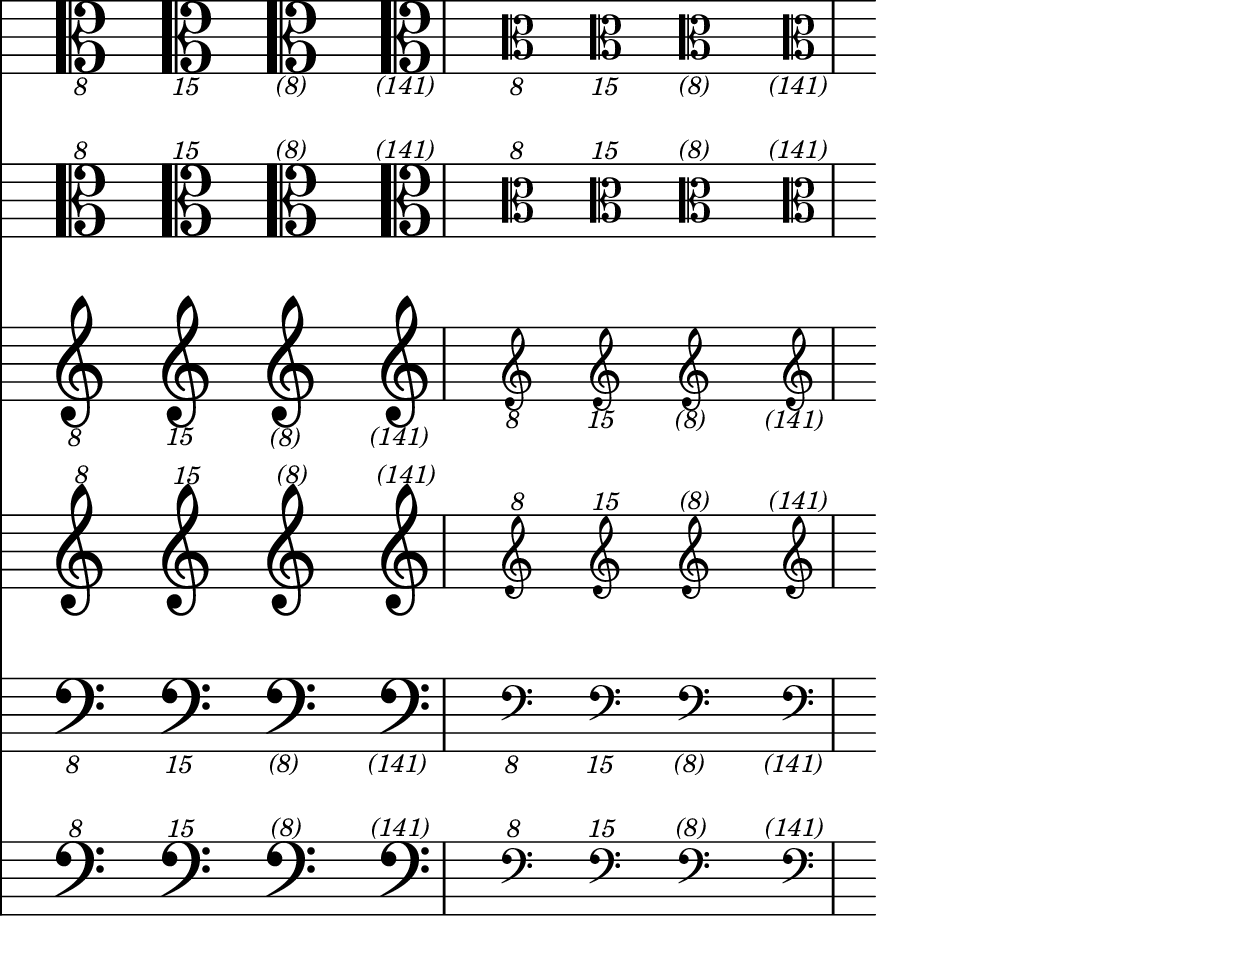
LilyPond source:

%% Generated by lilypond-book
%% Options: [exampleindent=10.16\mm,indent=0\mm,line-width=160\mm,paper-height=845.047\pt,paper-width=597.508\pt,papersize='(cons (* 597.508 pt) (* 845.047 pt))]
\include "lilypond-book-preamble.ly"


% ****************************************************************
% Start cut-&-pastable-section
% ****************************************************************

#(ly:set-option 'eps-box-padding 3.000000)



\paper {
  #(set-paper-size '(cons (* 597.508 pt) (* 845.047 pt)))
  indent = 0\mm
  line-width = 160\mm
  % offset the left padding, also add 1mm as lilypond creates cropped
  % images with a little space on the right
  line-width = #(- line-width (* mm  3.000000) (* mm 1))
}

\layout {
  
}




% ****************************************************************
% ly snippet:
% ****************************************************************
\sourcefilename "/lilypond-2.26.0/input/regression/clef-transposition-placement.ly"
\sourcefileline 0
\version "2.19.22"

\header {

  texidoc="Transposition symbols should be correctly positioned
close to the parent clef.  Horizontal alignment is fine-tuned
for standard C, G and F clefs: for example, downwards transposition
of a G clef should be centered exactly under the middle of clef hook.
For clefs that don't have fine-tuned alignment the transposition
number should be centered."

}

% use huge staff-size to see the tiny differencies better.
#(set-global-staff-size 35)

clefVariations =
#(define-music-function (type)(string?)
   #{
     \once \omit Staff.Clef s4
     \override Staff.Clef.full-size-change = ##t
     \clef #(string-append type "8") s4
     \clef #(string-append type "15") s4
     \clef #(string-append type "(8)") s4
     \clef #(string-append type "(141)") s4
     % change clefs are omitted - too similar to regular ones
     \cueClef #(string-append type "8") s4
     \cueClef #(string-append type "15") s4
     \cueClef #(string-append type "(8)") s4
     \cueClef #(string-append type "(141)") s4
   #})

\markup "Even the smallest positioning changes may indicate a problem!"
\score {
  <<
    \new Staff { \clefVariations "C_" }
    \new Staff { \clefVariations "C^" }
    \new Staff { \clefVariations "G_" }
    \new Staff { \clefVariations "G^" }
    \new Staff { \clefVariations "F_" }
    \new Staff { \clefVariations "F^" }
  >>
}

\layout {
  \context {
    \Staff
    \remove Time_signature_engraver
  }
}


% ****************************************************************
% end ly snippet
% ****************************************************************
